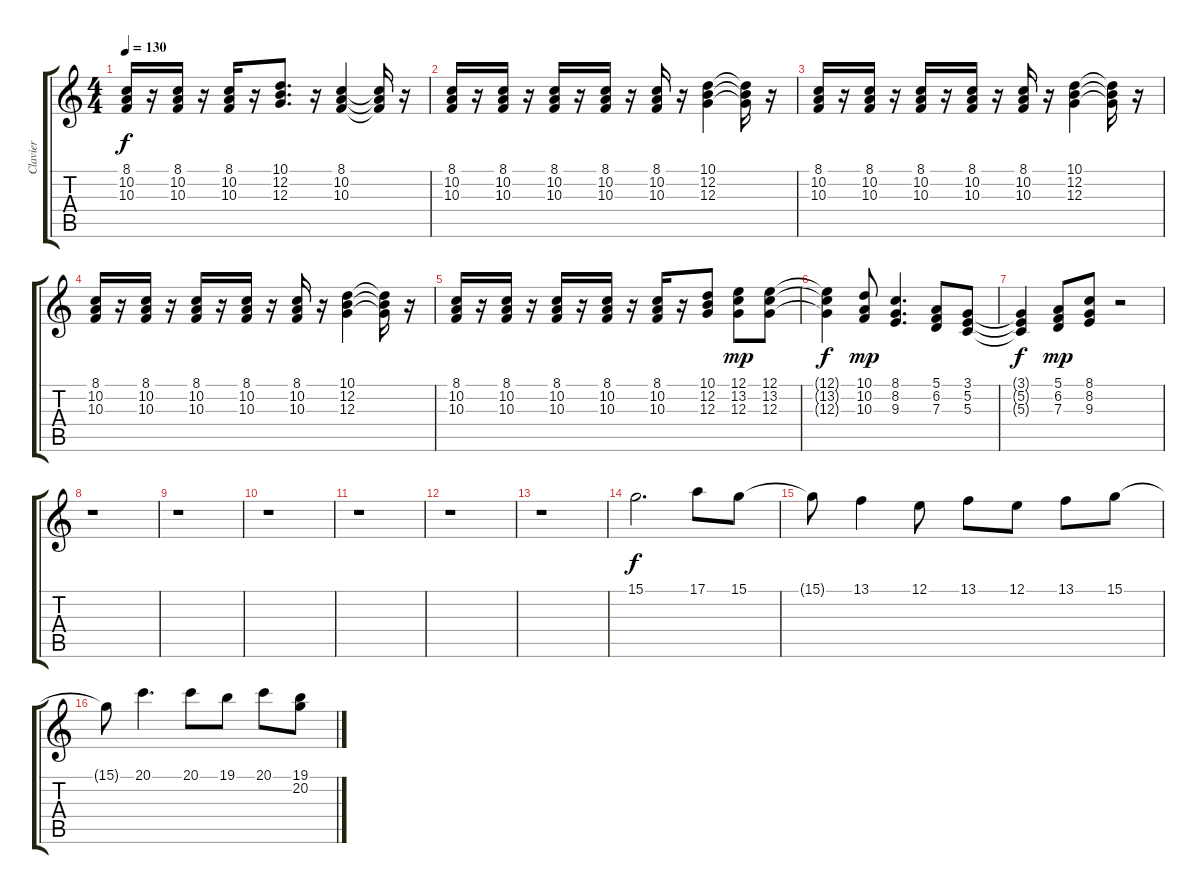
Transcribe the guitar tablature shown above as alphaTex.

\track ("Clavier" "Clavier") {instrument lead2sawtooth}
\staff {score tabs}
\tuning (E4 B3 G3 D3 A2 E2) {hide}
\ts (4 4)
\tempo 130
\clef g2
\ks c
(8.1 10.2 10.3).16{dy f} r.16 (8.1 10.2 10.3).16 r.16 (8.1 10.2 10.3).16 r.16 (10.1 12.2 12.3).8{d} r.16 (8.1 10.2 10.3).4 (8.1{t} 10.2{t} 10.3{t}).16 r.16 |
(8.1 10.2 10.3).16 r.16 (8.1 10.2 10.3).16 r.16 (8.1 10.2 10.3).16 r.16 (8.1 10.2 10.3).16 r.16 (8.1 10.2 10.3).16 r.16 (10.1 12.2 12.3).4 (10.1{t} 12.2{t} 12.3{t}).16 r.16 |
(8.1 10.2 10.3).16 r.16 (8.1 10.2 10.3).16 r.16 (8.1 10.2 10.3).16 r.16 (8.1 10.2 10.3).16 r.16 (8.1 10.2 10.3).16 r.16 (10.1 12.2 12.3).4 (10.1{t} 12.2{t} 12.3{t}).16 r.16 |
(8.1 10.2 10.3).16 r.16 (8.1 10.2 10.3).16 r.16 (8.1 10.2 10.3).16 r.16 (8.1 10.2 10.3).16 r.16 (8.1 10.2 10.3).16 r.16 (10.1 12.2 12.3).4 (10.1{t} 12.2{t} 12.3{t}).16 r.16 |
(8.1 10.2 10.3).16 r.16 (8.1 10.2 10.3).16 r.16 (8.1 10.2 10.3).16 r.16 (8.1 10.2 10.3).16 r.16 (8.1 10.2 10.3).16 r.16 (10.1 12.2 12.3).8 (12.1 13.2 12.3).8{dy mp} (12.1 13.2 12.3).8 |
(12.1{t} 13.2{t} 12.3{t}).4{dy f} (10.1 10.2 10.3).8{dy mp} (8.1 8.2 9.3).4{d} (5.1 6.2 7.3).8 (3.1 5.2 5.3).8 |
(3.1{t} 5.2{t} 5.3{t}).4{dy f} (5.1 6.2 7.3).8{dy mp} (8.1 8.2 9.3).8 r.2 |
r.1 |
r.1 |
r.1 |
r.1 |
r.1 |
r.1 |
15.1.2{d dy f} 17.1.8 15.1.8 |
15.1{t}.8 13.1.4 12.1.8 13.1.8 12.1.8 13.1.8 15.1.8 |
15.1{t}.8 20.1.4{d} 20.1.8 19.1.8 20.1.8 (19.1 20.2).8
